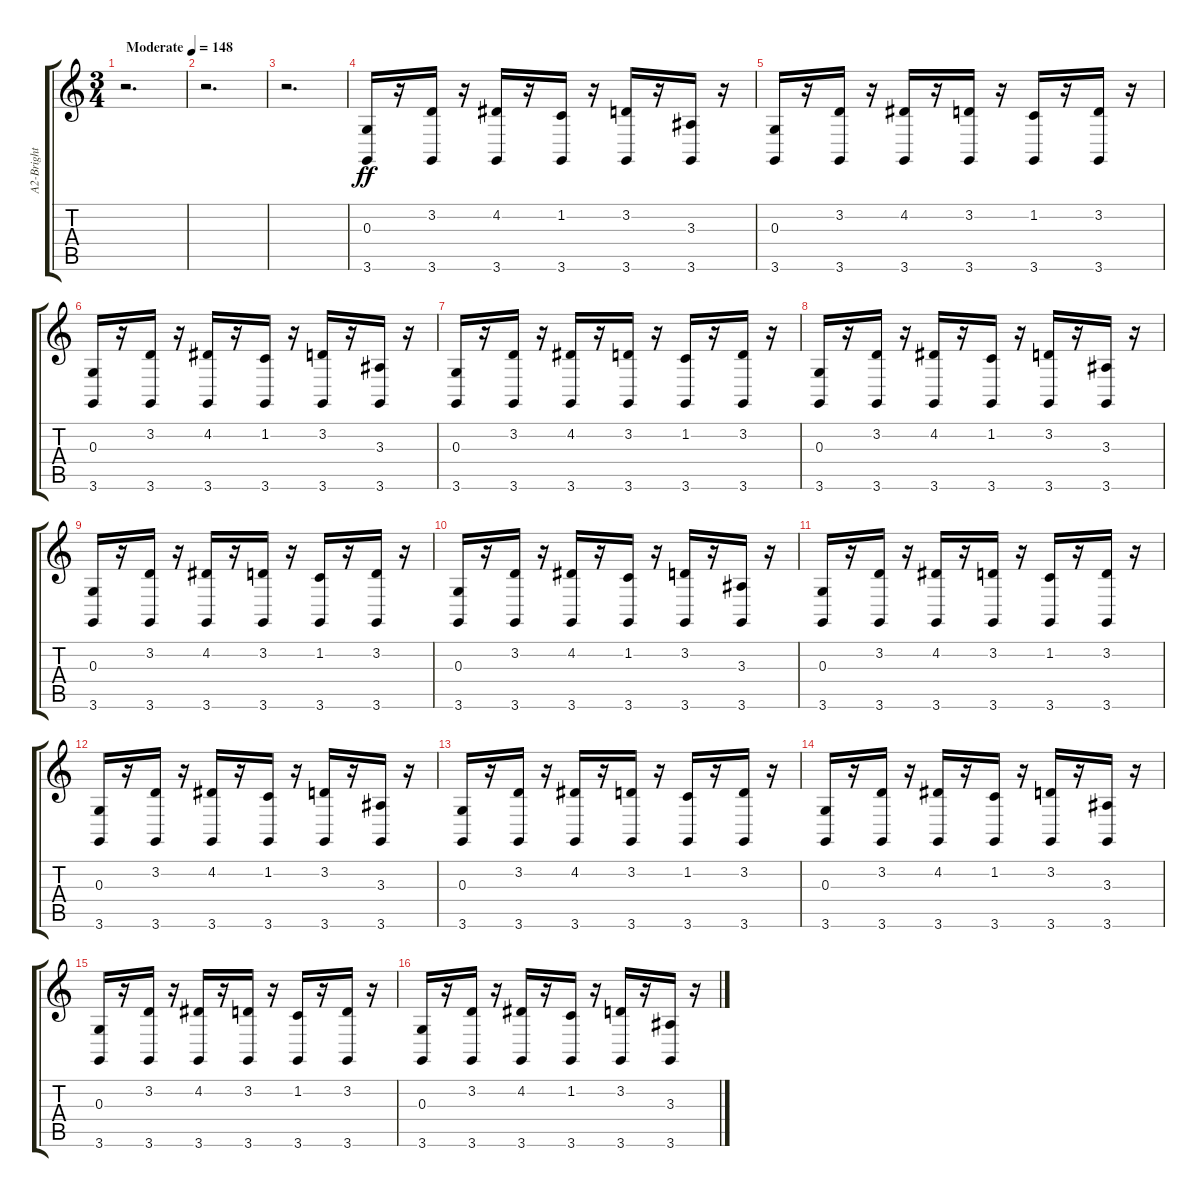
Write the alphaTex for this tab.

\track ("A2-Bright Str: " "A2-Bright ") {instrument stringensemble1}
\staff {score tabs}
\tuning (E4 B3 G3 D3 A2 E2) {hide}
\ts (3 4)
\tempo (148 "Moderate")
\clef g2
\ks c
r.2{d dy ff instrument stringensemble1} |
r.2{d} |
r.2{d} |
(0.3 3.6).16 r.16 (3.2 3.6).16 r.16 (4.2 3.6).16 r.16 (1.2 3.6).16 r.16 (3.2 3.6).16 r.16 (3.3 3.6).16 r.16 |
(0.3 3.6).16 r.16 (3.2 3.6).16 r.16 (4.2 3.6).16 r.16 (3.2 3.6).16 r.16 (1.2 3.6).16 r.16 (3.2 3.6).16 r.16 |
(0.3 3.6).16 r.16 (3.2 3.6).16 r.16 (4.2 3.6).16 r.16 (1.2 3.6).16 r.16 (3.2 3.6).16 r.16 (3.3 3.6).16 r.16 |
(0.3 3.6).16 r.16 (3.2 3.6).16 r.16 (4.2 3.6).16 r.16 (3.2 3.6).16 r.16 (1.2 3.6).16 r.16 (3.2 3.6).16 r.16 |
(0.3 3.6).16 r.16 (3.2 3.6).16 r.16 (4.2 3.6).16 r.16 (1.2 3.6).16 r.16 (3.2 3.6).16 r.16 (3.3 3.6).16 r.16 |
(0.3 3.6).16 r.16 (3.2 3.6).16 r.16 (4.2 3.6).16 r.16 (3.2 3.6).16 r.16 (1.2 3.6).16 r.16 (3.2 3.6).16 r.16 |
(0.3 3.6).16 r.16 (3.2 3.6).16 r.16 (4.2 3.6).16 r.16 (1.2 3.6).16 r.16 (3.2 3.6).16 r.16 (3.3 3.6).16 r.16 |
(0.3 3.6).16 r.16 (3.2 3.6).16 r.16 (4.2 3.6).16 r.16 (3.2 3.6).16 r.16 (1.2 3.6).16 r.16 (3.2 3.6).16 r.16 |
(0.3 3.6).16 r.16 (3.2 3.6).16 r.16 (4.2 3.6).16 r.16 (1.2 3.6).16 r.16 (3.2 3.6).16 r.16 (3.3 3.6).16 r.16 |
(0.3 3.6).16 r.16 (3.2 3.6).16 r.16 (4.2 3.6).16 r.16 (3.2 3.6).16 r.16 (1.2 3.6).16 r.16 (3.2 3.6).16 r.16 |
(0.3 3.6).16 r.16 (3.2 3.6).16 r.16 (4.2 3.6).16 r.16 (1.2 3.6).16 r.16 (3.2 3.6).16 r.16 (3.3 3.6).16 r.16 |
(0.3 3.6).16 r.16 (3.2 3.6).16 r.16 (4.2 3.6).16 r.16 (3.2 3.6).16 r.16 (1.2 3.6).16 r.16 (3.2 3.6).16 r.16 |
(0.3 3.6).16 r.16 (3.2 3.6).16 r.16 (4.2 3.6).16 r.16 (1.2 3.6).16 r.16 (3.2 3.6).16 r.16 (3.3 3.6).16 r.16
